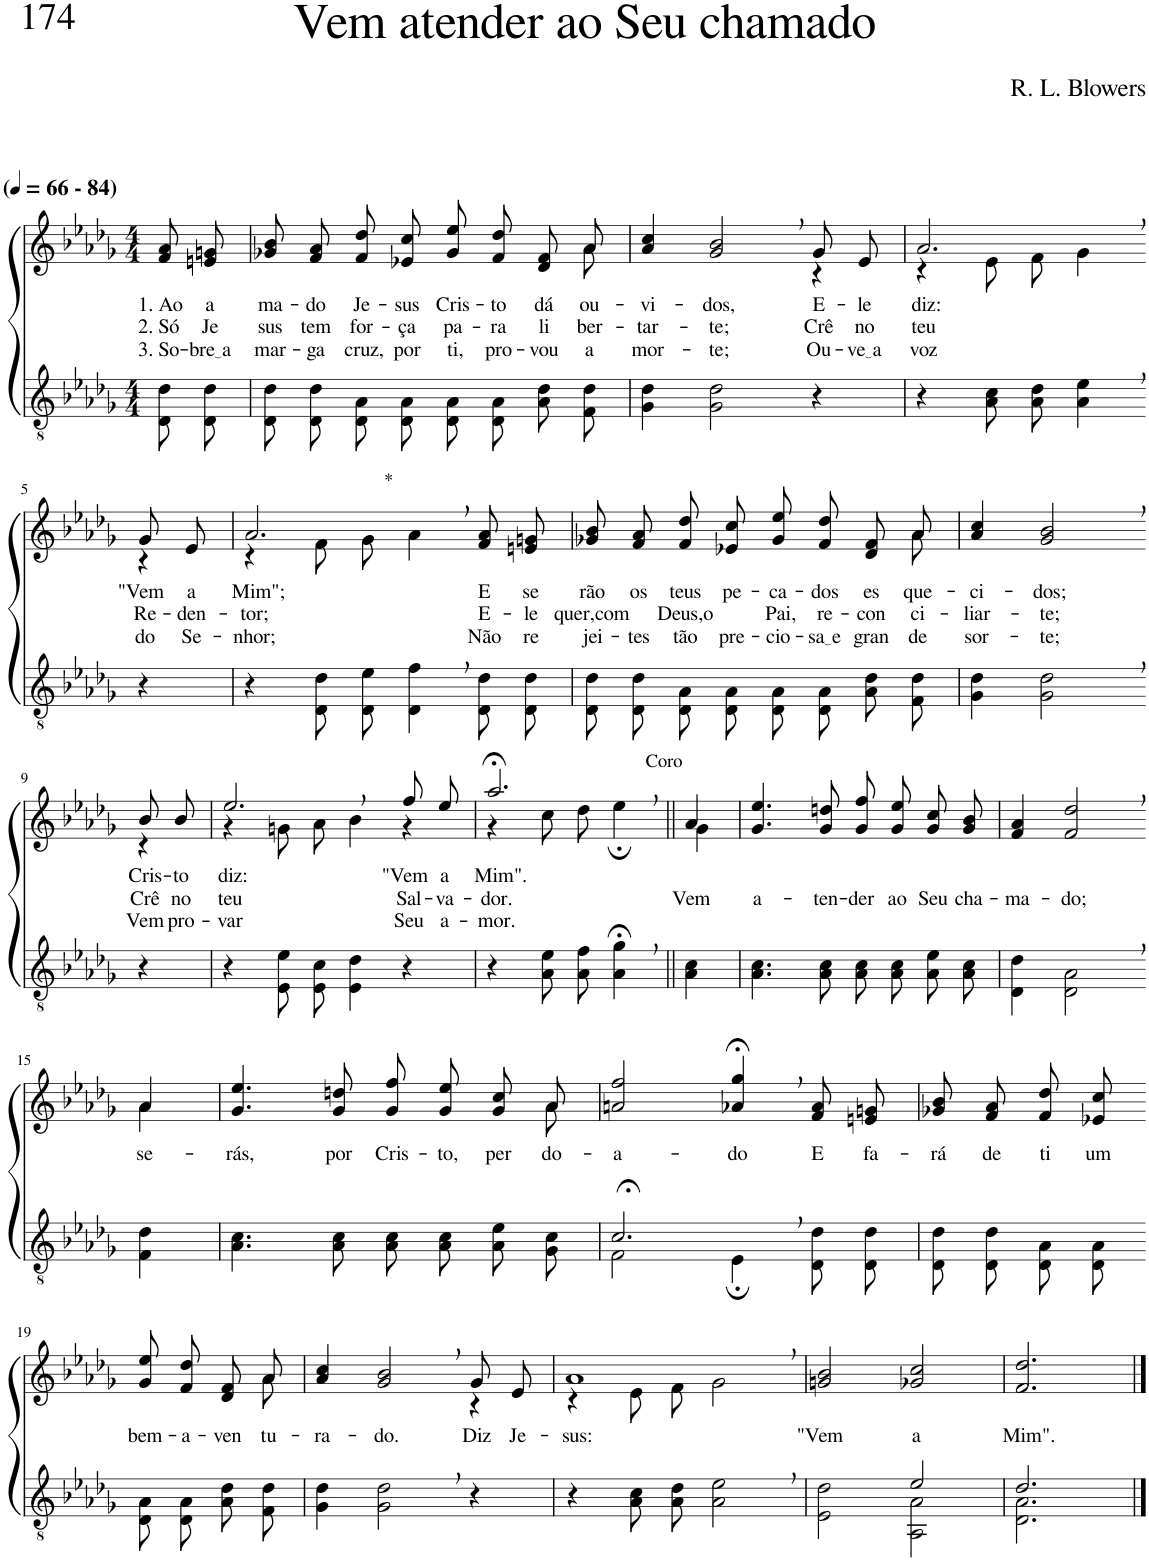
**kern	**kern	**text	**text	**text
*part2	*part1	*part1	*part1	*part1
*staff2	*staff1	*staff1	*staff1	*staff1
*I"Parte III e IV	*I"Parte I e II	*	*	*
*clefGv2	*clefG2	*	*	*
*Trd3c5	*Trd3c5	*	*	*
*k[b-e-a-d-g-]	*k[b-e-a-d-g-]	*	*	*
*M4/4	*M4/4	*	*	*
*MM66	*MM66	*	*	*
=1	=1	=1	=1	=1
!	!LO:TX:a:B:t=(	!	!	!
!	!LO:TX:a:B:t=- 84)	!	!	!
!	!	!LO:LY:b	!LO:LY:b	!LO:LY:b
8D-/ 8d-/L	8f/ 8a-/L	1. Ao	2. Só	3. So-
!	!	!LO:LY:b	!LO:LY:b	!LO:LY:b
8D-/ 8d-/J	8en/ 8gn/J	a-	Je	bre a
=2	=2	=2	=2	=2
*	*^	*	*	*
!	!	!	!LO:LY:b	!LO:LY:b	!LO:LY:b
8D-/ 8d-/L	2..ryy	8g-X/ 8b-/L	-ma-	sus	-mar-
!	!	!	!LO:LY:b	!LO:LY:b	!LO:LY:b
8D-/ 8d-/J	.	8f/ 8a-/J	-do	tem	-ga
!	!	!	!LO:LY:b	!LO:LY:b	!LO:LY:b
8D-/ 8A-/L	.	8f/ 8dd-/L	Je-	for-	cruz,
!	!	!	!LO:LY:b	!LO:LY:b	!LO:LY:b
8D-/ 8A-/J	.	8e-X/ 8cc/J	-sus	-ça	por
!	!	!	!LO:LY:b	!LO:LY:b	!LO:LY:b
8D-/ 8A-/L	.	8g-\ 8ee-\L	Cris-	pa-	ti,
!	!	!	!LO:LY:b	!LO:LY:b	!LO:LY:b
8D-/ 8A-/J	.	8f\ 8dd-\J	-to	-ra	pro-
!	!	!	!LO:LY:b	!LO:LY:b	!LO:LY:b
8A-\ 8d-\L	.	8d-/ 8f/L	dá	li-	-vou
!	!	!	!LO:LY:b	!LO:LY:b	!LO:LY:b
8F\ 8d-\J	8a-\	8a-/J	ou-	-ber-	a
=3	=3	=3	=3	=3	=3
!	!	!	!LO:LY:b	!LO:LY:b	!LO:LY:b
4G-\ 4d-\	4a-/ 4cc/	2.ryy	-vi-	-tar-	mor-
!	!	!	!LO:LY:b	!LO:LY:b	!LO:LY:b
2G-\ 2d-\	2g-/, 2b-/,	.	-dos,	-te;	-te;
!	!	!	!LO:LY:b	!LO:LY:b	!LO:LY:b
4r	8g-/L	4r	E-	Crê	Ou-
!	!	!	!LO:LY:b	!LO:LY:b	!LO:LY:b
.	8e-/J	.	-le	no	ve a
=4	=4	=4	=4	=4	=4
!	!	!	!LO:LY:b	!LO:LY:b	!LO:LY:b
4r	2.a-,/	4r	diz:	teu	voz
8A-\ 8c\L	.	8e-\L	.	.	.
8A-\ 8d-\J	.	8f\J	.	.	.
4A-\, 4e-\,	.	4g-\	.	.	.
!!LO:LB:g=z	!!
=5-	=5-	=5-	=5-	=5-	=5-
!	!	!	!LO:LY:b	!LO:LY:b	!LO:LY:b
4r	8g-/L	4r	"Vem	Re-	do
!	!	!	!LO:LY:b	!LO:LY:b	!LO:LY:b
.	8e-/J	.	a	-den-	Se-
=6	=6	=6	=6	=6	=6
!	!LO:TX:a:t=*	!	!	!	!
!	!	!	!LO:LY:b	!LO:LY:b	!LO:LY:b
4r	2.a-,/	4r	Mim";	-tor;	-nhor;
8D-/ 8d-/L	.	8f\L	.	.	.
8D-/ 8e-/J	.	8g-\J	.	.	.
4D-\, 4f\,	.	4a-\	.	.	.
!	!	!	!LO:LY:b	!LO:LY:b	!LO:LY:b
8D-/ 8d-/L	8f/ 8a-/L	4ryy	E	E-	Não
!	!	!	!LO:LY:b	!LO:LY:b	!LO:LY:b
8D-/ 8d-/J	8en/ 8gn/J	.	se-	-le	re-
=7	=7	=7	=7	=7	=7
!	!	!	!LO:LY:b	!LO:LY:b	!LO:LY:b
8D-/ 8d-/L	2..ryy	8g-X/ 8b-/L	-rão	quer,com	-jei-
!	!	!	!LO:LY:b	!	!LO:LY:b
8D-/ 8d-/J	.	8f/ 8a-/J	os	.	-tes
!	!	!	!LO:LY:b	!LO:LY:b	!LO:LY:b
8D-/ 8A-/L	.	8f/ 8dd-/L	teus	Deus,o	tão
!	!	!	!LO:LY:b	!	!LO:LY:b
8D-/ 8A-/J	.	8e-X/ 8cc/J	pe-	.	pre-
!	!	!	!LO:LY:b	!LO:LY:b	!LO:LY:b
8D-/ 8A-/L	.	8g-\ 8ee-\L	-ca-	Pai,	-cio-
!	!	!	!LO:LY:b	!LO:LY:b	!LO:LY:b
8D-/ 8A-/J	.	8f\ 8dd-\J	-dos	re-	sa e
!	!	!	!LO:LY:b	!LO:LY:b	!LO:LY:b
8A-\ 8d-\L	.	8d-/ 8f/L	es-	-con-	gran-
!	!	!	!LO:LY:b	!LO:LY:b	!LO:LY:b
8F\ 8d-\J	8a-\	8a-/J	-que-	ci-	-de
=8	=8	=8	=8	=8	=8
!	!	!	!LO:LY:b	!LO:LY:b	!LO:LY:b
*	*v	*v	*	*	*
4G-\ 4d-\	4a-/ 4cc/	-ci-	-liar-	sor-
!	!	!LO:LY:b	!LO:LY:b	!LO:LY:b
2G-\, 2d-\,	2g-/, 2b-/,	-dos;	-te;	-te;
!!LO:LB:g=z
=9-	=9-	=9-	=9-	=9-
!	!	!LO:LY:b	!LO:LY:b	!LO:LY:b
*	*^	*	*	*
4r	8b-/L	4r	Cris-	Crê	Vem
!	!	!	!LO:LY:b	!LO:LY:b	!LO:LY:b
.	8b-/J	.	-to	no	pro-
=10	=10	=10	=10	=10	=10
!	!	!	!LO:LY:b	!LO:LY:b	!LO:LY:b
4r	2.ee-,/	4r	diz:	teu	-var
8E-/ 8e-/L	.	8gn\L	.	.	.
8E-/ 8c/J	.	8a-\J	.	.	.
4E-\ 4d-\	.	4b-\	.	.	.
!	!	!	!LO:LY:b	!LO:LY:b	!LO:LY:b
4r	8ff/L	4r	"Vem	Sal-	Seu
!	!	!	!LO:LY:b	!LO:LY:b	!LO:LY:b
.	8ee-/J	.	a	-va-	a-
=11	=11	=11	=11	=11	=11
!	!	!	!LO:LY:b	!LO:LY:b	!LO:LY:b
4r	2.aa-;<,/	4r	Mim".	-dor.	-mor.
8A-\ 8e-\L	.	8cc\L	.	.	.
8A-\ 8f\J	.	8dd-\J	.	.	.
!	!	!LO:TX:a:t=Coro	!	!	!
4A-\;<, 4g-\;<,	.	4ee-;\	.	.	.
=12||	=12||	=12||	=12||	=12||	=12||
!	!	!	!	!LO:LY:b	!
4A-\ 4c\	4a-/	4g-\	.	Vem	.
=13	=13	=13	=13	=13	=13
!	!	!	!	!LO:LY:b	!
*	*v	*v	*	*	*
4.A-\ 4.c\	4.g-/ 4.ee-/	.	a-	.
!	!	!	!LO:LY:b	!
8A-\ 8c\	8g-/ 8ddn/	.	-ten-	.
!	!	!	!LO:LY:b	!
8A-\ 8c\L	8g-\ 8ff\L	.	-der	.
!	!	!	!LO:LY:b	!
8A-\ 8c\J	8g-\ 8ee-\J	.	ao	.
!	!	!	!LO:LY:b	!
8A-\ 8e-\L	8g-/ 8cc/L	.	Seu	.
!	!	!	!LO:LY:b	!
8A-\ 8c\J	8g-/ 8b-/J	.	cha-	.
=14	=14	=14	=14	=14
!	!	!	!LO:LY:b	!
4D-\ 4d-\	4f/ 4a-/	.	-ma-	.
!	!	!	!LO:LY:b	!
2D-\, 2A-\,	2f/, 2dd-/,	.	-do;	.
!!LO:LB:g=z
=15-	=15-	=15-	=15-	=15-
!	!	!LO:LY:b	!	!
*	*^	*	*	*
4F\ 4d-\	4a-\	4a-/	se-	.	.
=16	=16	=16	=16	=16	=16
!	!	!	!LO:LY:b	!	!
4.A-\ 4.c\	4.g-/ 4.ee-/	2..ryy	-rás,	.	.
!	!	!	!LO:LY:b	!	!
8A-\ 8c\	8g-/ 8ddn/	.	por	.	.
!	!	!	!LO:LY:b	!	!
8A-\ 8c\L	8g-\ 8ff\L	.	Cris-	.	.
!	!	!	!LO:LY:b	!	!
8A-\ 8c\J	8g-\ 8ee-\J	.	-to,	.	.
!	!	!	!LO:LY:b	!	!
8A-\ 8e-\L	8g-/ 8cc/L	.	per-	.	.
!	!	!	!LO:LY:b	!	!
8G-\ 8c\J	8a-/J	8a-\	-do-	.	.
=17	=17	=17	=17	=17	=17
*^	*	*	*	*	*
!	!	!	!	!LO:LY:b	!	!
*	*	*v	*v	*	*	*
2.c;<,/	2F\	2an/ 2ff/	-a-	.	.
!	!	!	!LO:LY:b	!	!
.	4E-;\	4a-X/;<, 4gg-/;<,	-do	.	.
!	!	!	!LO:LY:b	!	!
4ryy	8D-/ 8d-/L	8f/ 8a-/L	E	.	.
!	!	!	!LO:LY:b	!	!
.	8D-/ 8d-/J	8en/ 8gn/J	fa-	.	.
=18	=18	=18	=18	=18	=18
!	!	!	!LO:LY:b	!	!
*v	*v	*	*	*	*
8D-/ 8d-/L	8g-X/ 8b-/L	-rá	.	.
!	!	!LO:LY:b	!	!
8D-/ 8d-/J	8f/ 8a-/J	de	.	.
!	!	!LO:LY:b	!	!
8D-/ 8A-/L	8f/ 8dd-/L	ti	.	.
!	!	!LO:LY:b	!	!
8D-/ 8A-/J	8e-X/ 8cc/J	um	.	.
!!LO:LB:g=z
=19-	=19-	=19-	=19-	=19-
*	*^	*	*	*
!	!	!	!LO:LY:b	!	!
8D-/ 8A-/L	4.ryy	8g-\ 8ee-\L	bem-	.	.
!	!	!	!LO:LY:b	!	!
8D-/ 8A-/J	.	8f\ 8dd-\J	-a-	.	.
!	!	!	!LO:LY:b	!	!
8A-\ 8d-\L	.	8d-/ 8f/L	-ven-	.	.
!	!	!	!LO:LY:b	!	!
8F\ 8d-\J	8a-\	8a-/J	-tu-	.	.
=20	=20	=20	=20	=20	=20
!	!	!	!LO:LY:b	!	!
4G-\ 4d-\	4a-/ 4cc/	2.ryy	-ra-	.	.
!	!	!	!LO:LY:b	!	!
2G-\, 2d-\,	2g-/, 2b-/,	.	-do.	.	.
!	!	!	!LO:LY:b	!	!
4r	8g-/L	4r	Diz	.	.
!	!	!	!LO:LY:b	!	!
.	8e-/J	.	Je-	.	.
=21	=21	=21	=21	=21	=21
!	!	!	!LO:LY:b	!	!
4r	1a-,	4r	-sus:	.	.
8A-\ 8c\L	.	8e-\L	.	.	.
8A-\ 8d-\J	.	8f\J	.	.	.
2A-\, 2e-\,	.	2g-\	.	.	.
=22	=22	=22	=22	=22	=22
*^	*	*	*	*	*
!	!	!	!	!LO:LY:b	!	!
*	*	*v	*v	*	*	*
2ryy	2E-\ 2d-\	2gn/ 2b-/	"Vem	.	.
!	!	!	!LO:LY:b	!	!
2e-/	2AA-\ 2A-\	2g-X/ 2cc/	a	.	.
=23	=23	=23	=23	=23	=23
!	!	!	!LO:LY:b	!	!
2.d-/	2.D-\ 2.A-\	2.f/ 2.dd-/	Mim".	.	.
*v	*v	*	*	*	*
==	==	==	==	==
*-	*-	*-	*-	*-
